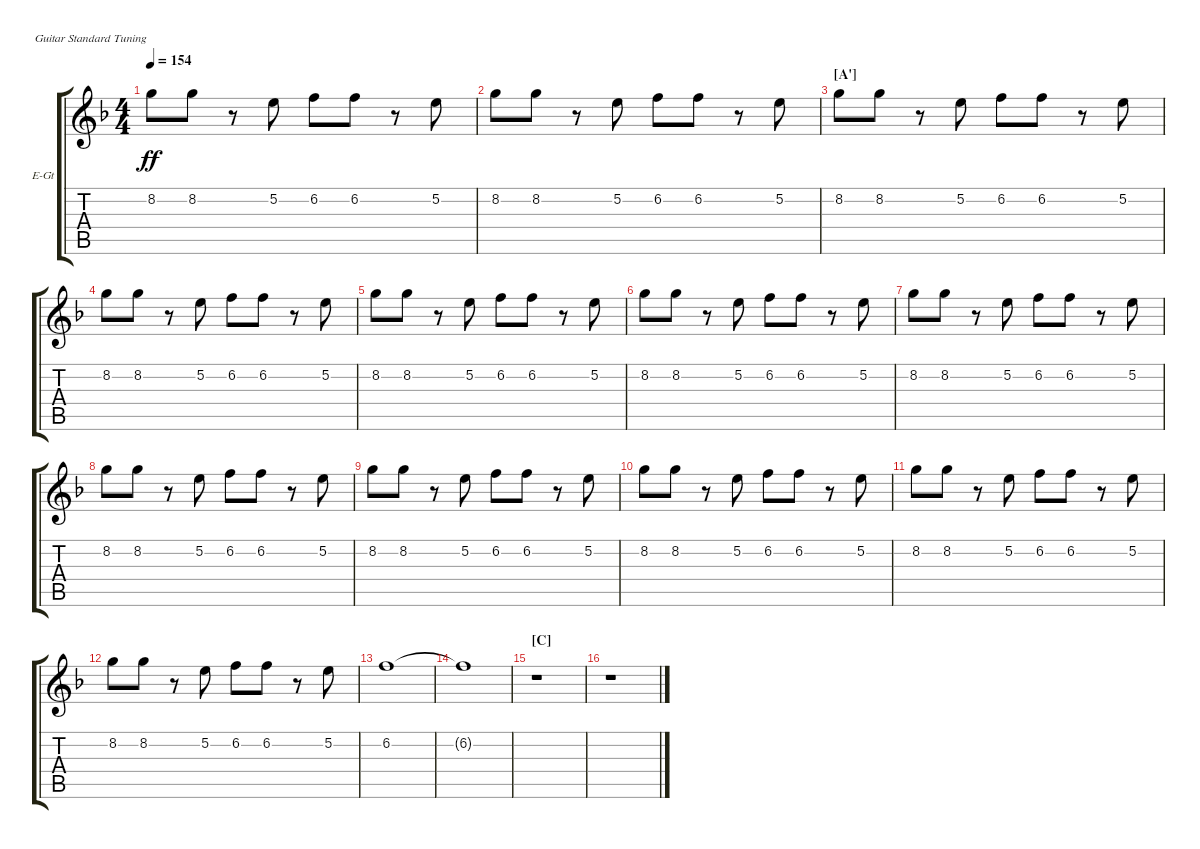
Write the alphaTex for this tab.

\bracketExtendMode groupsimilarinstruments
\firstSystemTrackNameOrientation horizontal
\otherSystemsTrackNameOrientation horizontal
\track ("Albert Hammond Jr." "E-Gt") {instrument overdrivenguitar}
\staff {score tabs}
\tuning (E4 B3 G3 D3 A2 E2)
\ts (4 4)
\tempo 154
\clef g2
\ks f
8.2.8{dy ff} 8.2.8 r.8 5.2.8 6.2.8 6.2.8 r.8 5.2.8 |
8.2.8 8.2.8 r.8 5.2.8 6.2.8 6.2.8 r.8 5.2.8 |
\section ("A'" "")
8.2.8 8.2.8 r.8 5.2.8 6.2.8 6.2.8 r.8 5.2.8 |
8.2.8 8.2.8 r.8 5.2.8 6.2.8 6.2.8 r.8 5.2.8 |
8.2.8 8.2.8 r.8 5.2.8 6.2.8 6.2.8 r.8 5.2.8 |
8.2.8 8.2.8 r.8 5.2.8 6.2.8 6.2.8 r.8 5.2.8 |
8.2.8 8.2.8 r.8 5.2.8 6.2.8 6.2.8 r.8 5.2.8 |
8.2.8 8.2.8 r.8 5.2.8 6.2.8 6.2.8 r.8 5.2.8 |
8.2.8 8.2.8 r.8 5.2.8 6.2.8 6.2.8 r.8 5.2.8 |
8.2.8 8.2.8 r.8 5.2.8 6.2.8 6.2.8 r.8 5.2.8 |
8.2.8 8.2.8 r.8 5.2.8 6.2.8 6.2.8 r.8 5.2.8 |
8.2.8 8.2.8 r.8 5.2.8 6.2.8 6.2.8 r.8 5.2.8 |
6.2.1 |
6.2{t}.1 |
\section ("C" "")
r.1 |
r.1
